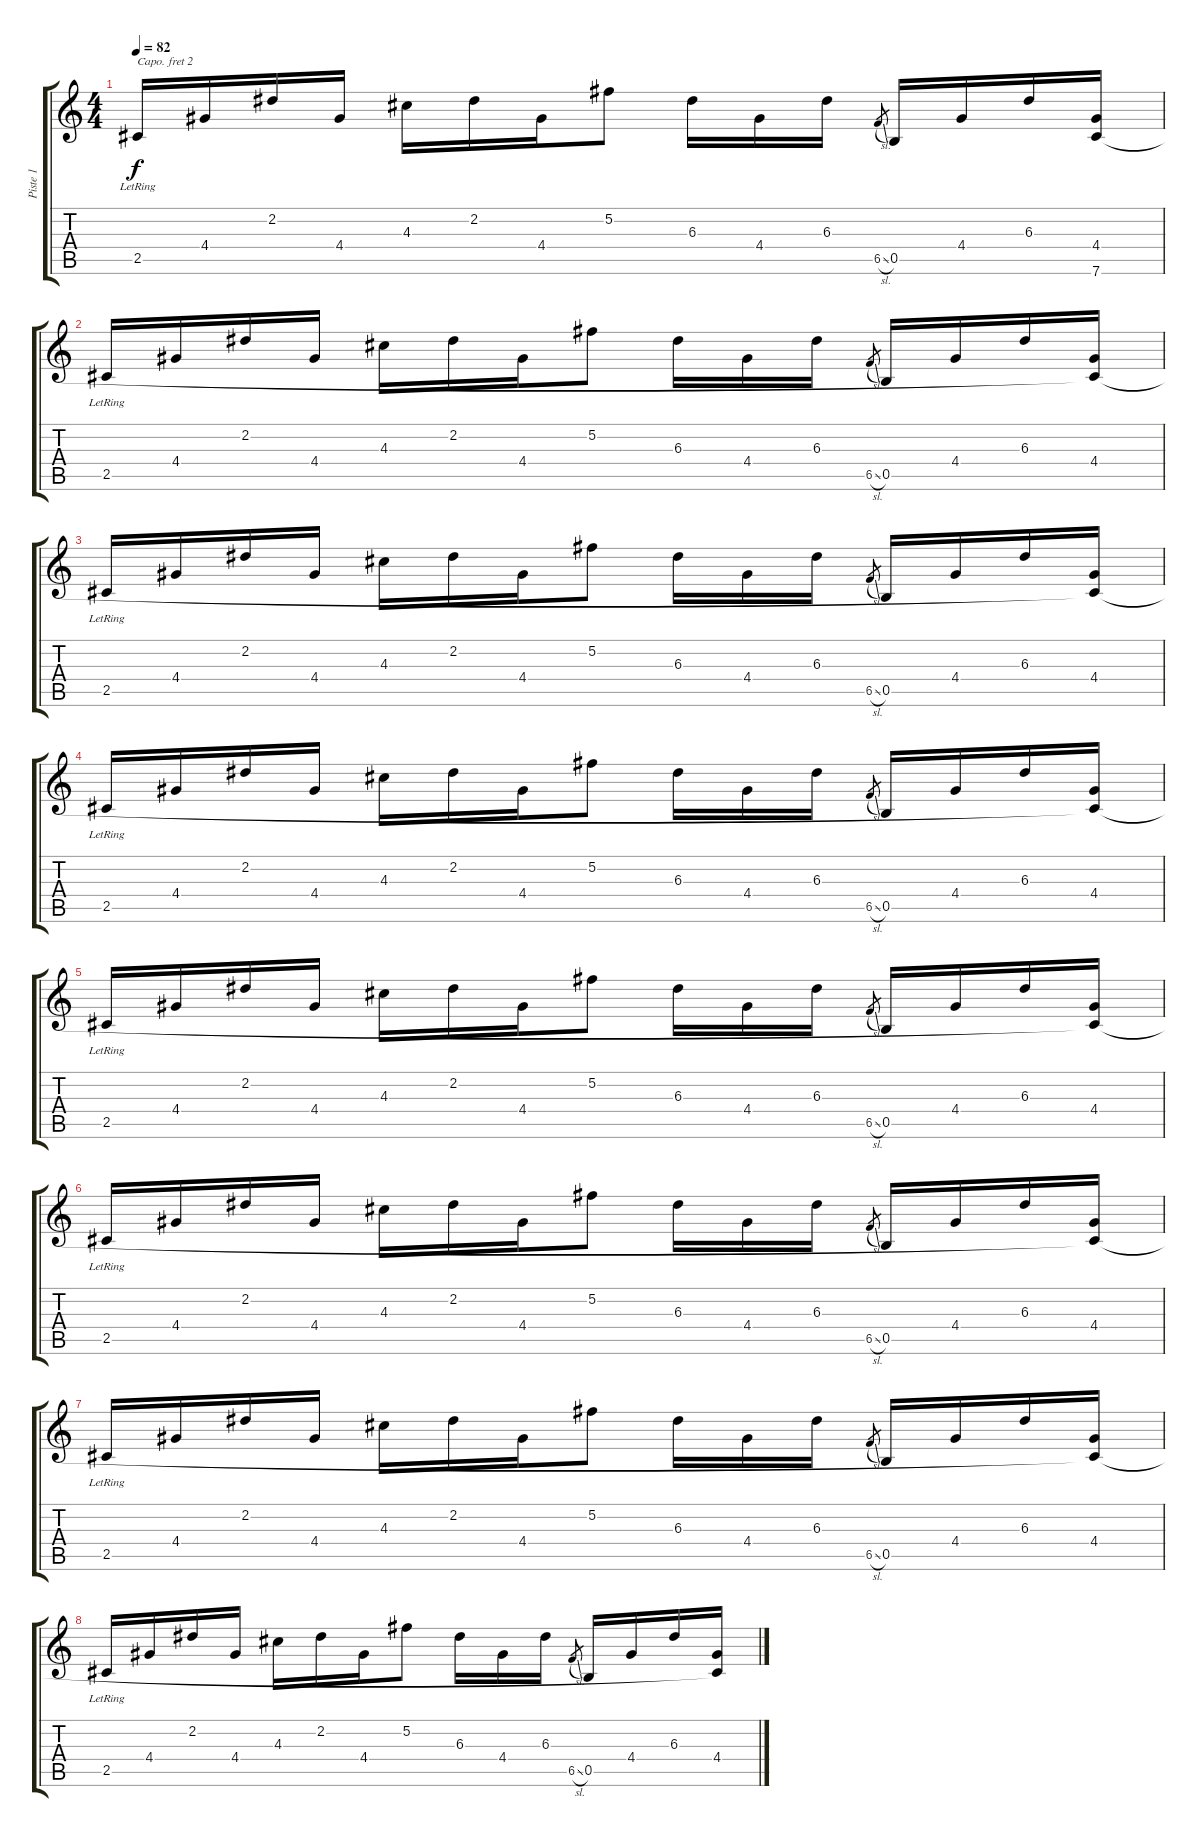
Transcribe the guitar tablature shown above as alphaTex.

\track ("Piste 1" "Piste 1") {instrument acousticguitarsteel}
\staff {score tabs}
\capo 2
\tuning (E4 B3 G3 D3 A2 E2) {hide}
\ts (4 4)
\tempo 82
\clef g2
\ks c
2.5{lr}.16{dy f} 4.4.16 2.2.16 4.4.16 4.3.16 2.2.16 4.4.16 5.2.8 6.3.16 4.4.16 6.3.16 6.5{sl}.8{gr} 0.5.16 4.4.16 6.3.16 (4.4 7.6{t}).16 |
2.5{lr}.16 4.4.16 2.2.16 4.4.16 4.3.16 2.2.16 4.4.16 5.2.8 6.3.16 4.4.16 6.3.16 6.5{sl}.8{gr} 0.5.16 4.4.16 6.3.16 (4.4 7.6{t}).16 |
2.5{lr}.16 4.4.16 2.2.16 4.4.16 4.3.16 2.2.16 4.4.16 5.2.8 6.3.16 4.4.16 6.3.16 6.5{sl}.8{gr} 0.5.16 4.4.16 6.3.16 (4.4 7.6{t}).16 |
2.5{lr}.16 4.4.16 2.2.16 4.4.16 4.3.16 2.2.16 4.4.16 5.2.8 6.3.16 4.4.16 6.3.16 6.5{sl}.8{gr} 0.5.16 4.4.16 6.3.16 (4.4 7.6{t}).16 |
2.5{lr}.16 4.4.16 2.2.16 4.4.16 4.3.16 2.2.16 4.4.16 5.2.8 6.3.16 4.4.16 6.3.16 6.5{sl}.8{gr} 0.5.16 4.4.16 6.3.16 (4.4 7.6{t}).16 |
2.5{lr}.16 4.4.16 2.2.16 4.4.16 4.3.16 2.2.16 4.4.16 5.2.8 6.3.16 4.4.16 6.3.16 6.5{sl}.8{gr} 0.5.16 4.4.16 6.3.16 (4.4 7.6{t}).16 |
2.5{lr}.16 4.4.16 2.2.16 4.4.16 4.3.16 2.2.16 4.4.16 5.2.8 6.3.16 4.4.16 6.3.16 6.5{sl}.8{gr} 0.5.16 4.4.16 6.3.16 (4.4 7.6{t}).16 |
2.5{lr}.16 4.4.16 2.2.16 4.4.16 4.3.16 2.2.16 4.4.16 5.2.8 6.3.16 4.4.16 6.3.16 6.5{sl}.8{gr} 0.5.16 4.4.16 6.3.16 (4.4 7.6{t}).16
